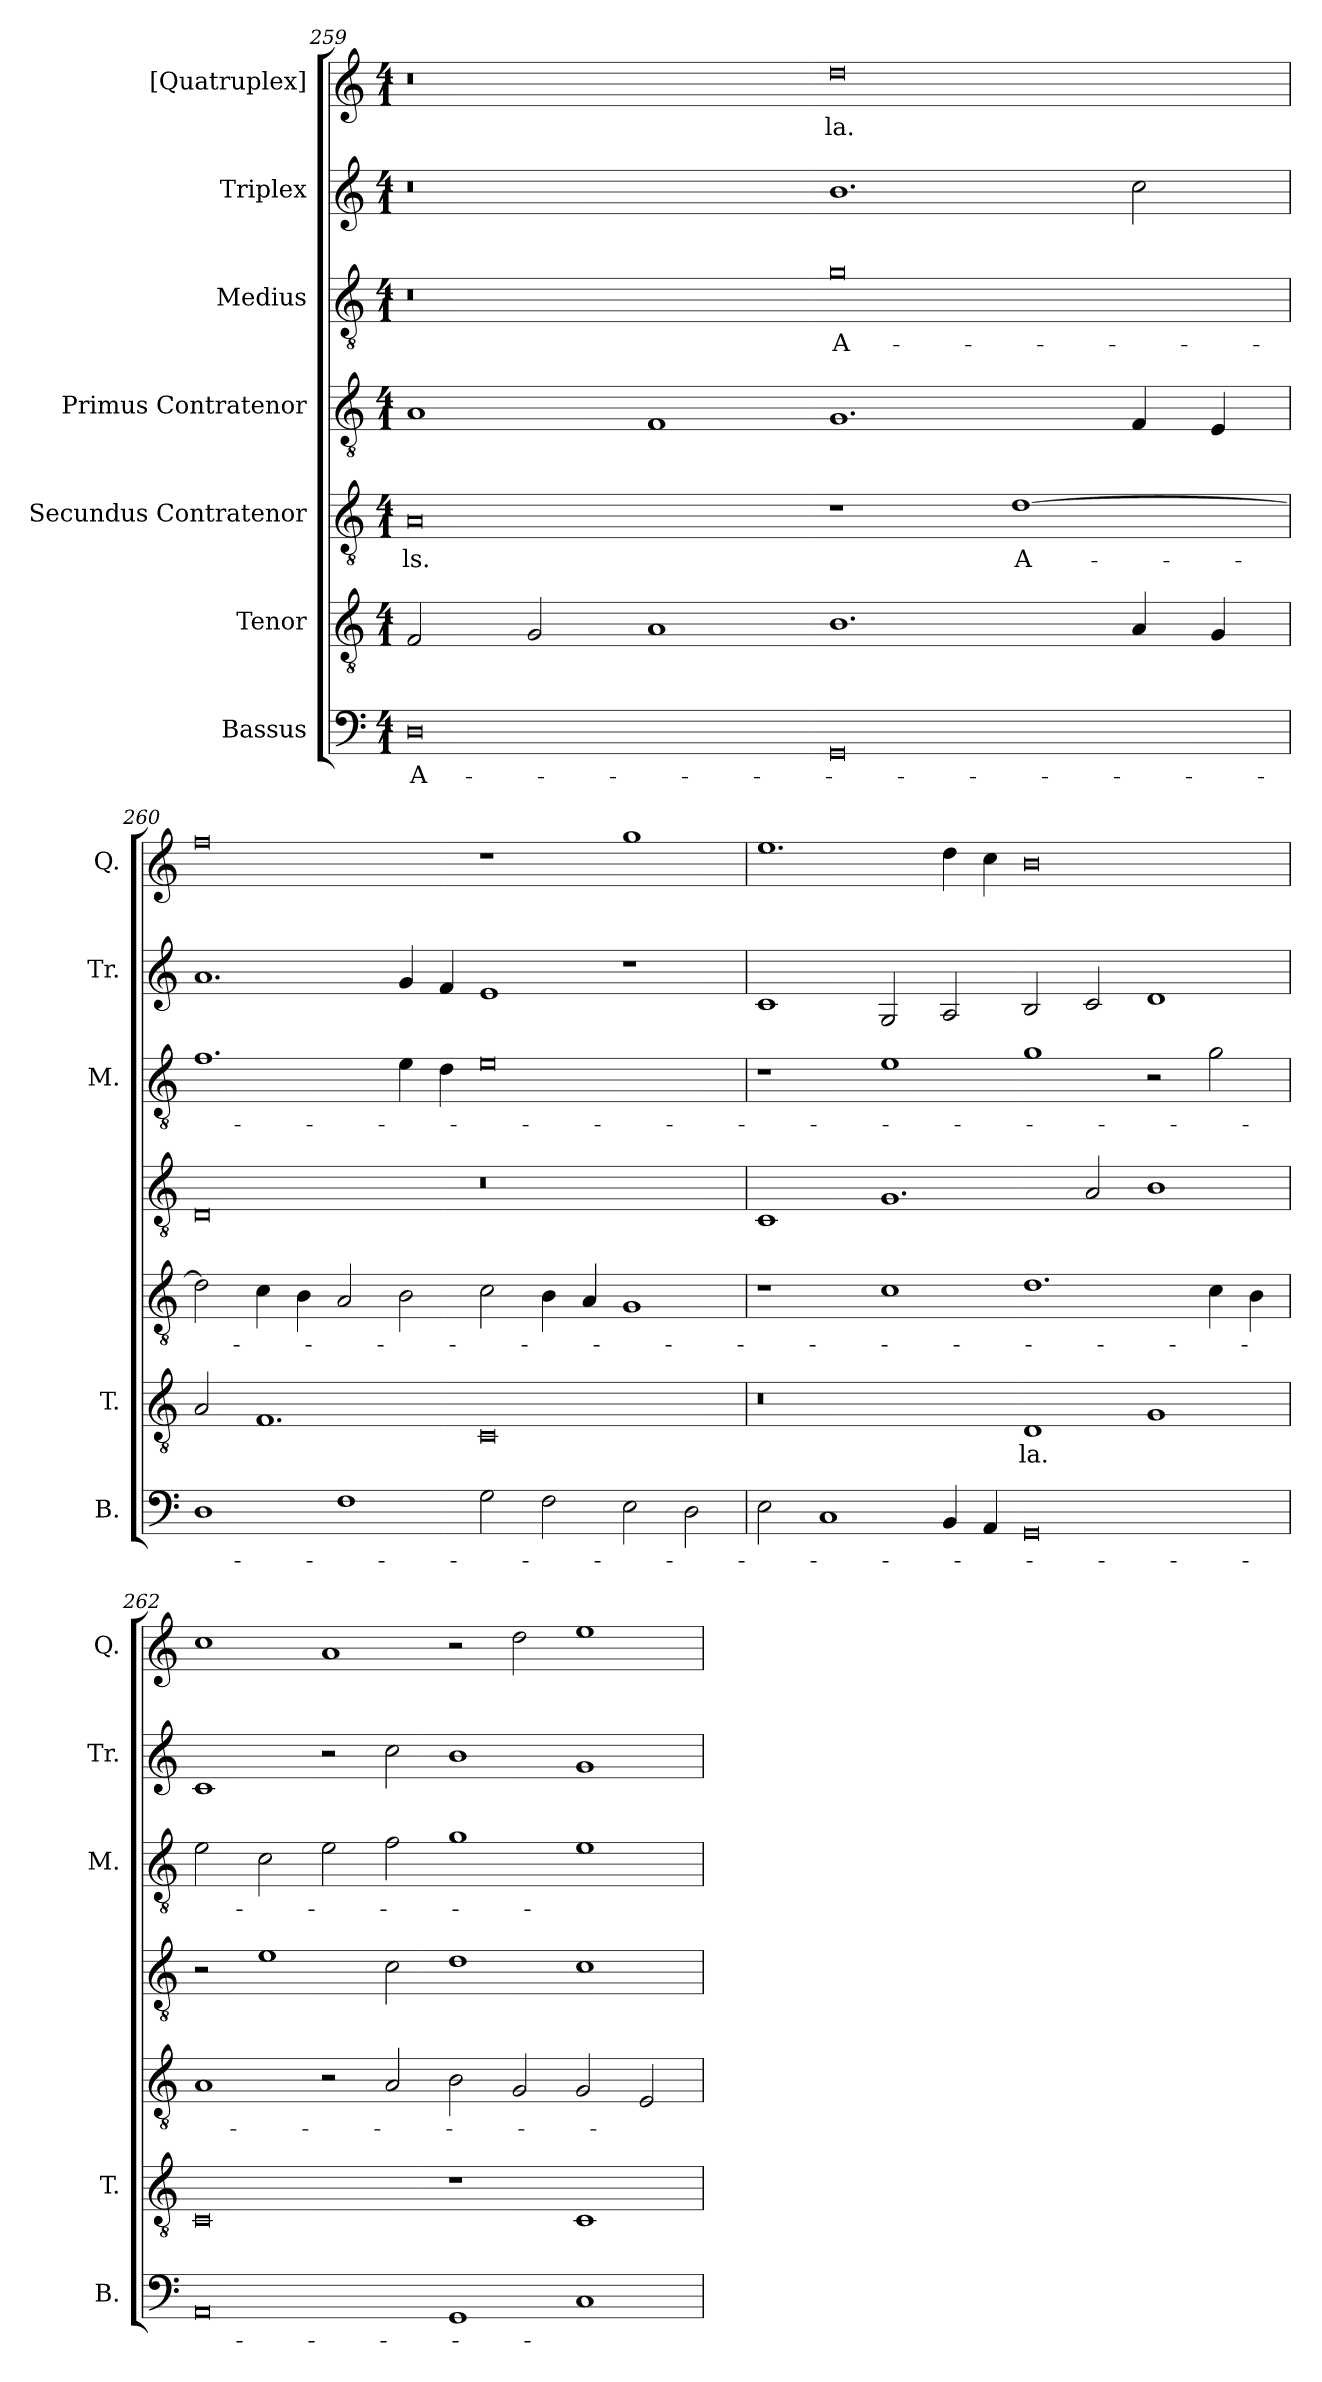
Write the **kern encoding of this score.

**kern	**text	**kern	**text	**kern	**text	**kern	**kern	**text	**kern	**kern	**text
*part7	*part7	*part6	*part6	*part5	*part5	*part4	*part3	*part3	*part2	*part1	*part1
*staff7	*staff7	*staff6	*staff6	*staff5	*staff5	*staff4	*staff3	*staff3	*staff2	*staff1	*staff1
*I"Bassus	*	*I"Tenor	*	*I"Secundus Contratenor	*	*I"Primus Contratenor	*I"Medius	*	*I"Triplex	*I"[Quatruplex]	*
*I'B.	*	*I'T.	*	*	*	*	*I'M.	*	*I'Tr.	*I'Q.	*
!!LO:LB:g=z
*clefF4	*	*clefGv2	*	*clefGv2	*	*clefGv2	*clefGv2	*	*clefG2	*clefG2	*
*	*	*ITrd7c12	*	*ITrd7c12	*	*ITrd7c12	*ITrd7c12	*	*	*	*
*k[]	*	*k[]	*	*k[]	*	*k[]	*k[]	*	*k[]	*k[]	*
*C:	*	*C:	*	*C:	*	*C:	*C:	*	*C:	*C:	*
*M4/1	*	*M4/1	*	*M4/1	*	*M4/1	*M4/1	*	*M4/1	*M4/1	*
=259	=259	=259	=259	=259	=259	=259	=259	=259	=259	=259	=259
!	!LO:LY:b:color=#000000	!	!	!	!	!	!	!	!	!	!
!	!	!	!	!	!LO:LY:b:color=#000000	!	!	!	!	!	!
0Di	A-	2FFi/	.	0AAi	-ls.	1AAi	0r	.	0r	0r	.
.	.	2GGi/	.	.	.	.	.	.	.	.	.
.	.	1AAi	.	.	.	1FFi	.	.	.	.	.
!	!	!	!	!	!	!	!	!LO:LY:b:color=#000000	!	!	!
!	!	!	!	!	!	!	!	!	!	!	!LO:LY:b:color=#000000
0GGi	.	1.BBi	.	1r	.	1.GGi	0Gi	A-	1.bi	0ddi	-la.
!	!	!	!	!	!LO:LY:b:color=#000000	!	!	!	!	!	!
.	.	.	.	[>1Di	A-	.	.	.	.	.	.
.	.	4AAi/	.	.	.	4FFi/	.	.	2cci\	.	.
.	.	4GGi/	.	.	.	4EEi/	.	.	.	.	.
=260`	=260`	=260`	=260`	=260`	=260`	=260`	=260`	=260`	=260`	=260`	=260`
1Di	.	2AAi/	.	2Di\]	.	0DDi	1.Fi	.	1.ai	0ffi	.
.	.	1.FFi	.	4Ci\	.	.	.	.	.	.	.
.	.	.	.	4BBi\	.	.	.	.	.	.	.
1Fi	.	.	.	2AAi/	.	.	.	.	.	.	.
.	.	.	.	2BBi\	.	.	4Ei\	.	4gi/	.	.
.	.	.	.	.	.	.	4Di\	.	4fi/	.	.
2Gi\	.	0CCi	.	2Ci\	.	0r	0Ei	.	1ei	1r	.
2Fi\	.	.	.	4BBi\	.	.	.	.	.	.	.
.	.	.	.	4AAi/	.	.	.	.	.	.	.
2Ei\	.	.	.	1GGi	.	.	.	.	1r	1ggi	.
2Di\	.	.	.	.	.	.	.	.	.	.	.
!!LO:PB:g=z
=261`	=261`	=261`	=261`	=261`	=261`	=261`	=261`	=261`	=261`	=261`	=261`
2Ei\	.	0r	.	1r	.	1CCi	1r	.	1ci	1.eei	.
1Ci	.	.	.	.	.	.	.	.	.	.	.
.	.	.	.	1Ci	.	1.GGi	1Ei	.	2Gi/	.	.
4BBi/	.	.	.	.	.	.	.	.	2Ai/	4ddi\	.
4AAi/	.	.	.	.	.	.	.	.	.	4cci\	.
!	!	!	!LO:LY:b:color=#000000	!	!	!	!	!	!	!	!
0GGi	.	1DDi	-la.	1.Di	.	.	1Gi	.	2Bi/	0bi	.
.	.	.	.	.	.	2AAi/	.	.	2ci/	.	.
.	.	1GGi	.	.	.	1BBi	2r	.	1di	.	.
.	.	.	.	4Ci\	.	.	2Gi\	.	.	.	.
.	.	.	.	4BBi\	.	.	.	.	.	.	.
=262`	=262`	=262`	=262`	=262`	=262`	=262`	=262`	=262`	=262`	=262`	=262`
0AAi	.	0CCi	.	1AAi	.	2r	2Ei\	.	1ci	1cci	.
.	.	.	.	.	.	1Ei	2Ci\	.	.	.	.
.	.	.	.	2r	.	.	2Ei\	.	2r	1ai	.
.	.	.	.	2AAi/	.	2Ci\	2Fi\	.	2cci\	.	.
1GGi	.	1r	.	2BBi\	.	1Di	1Gi	.	1bi	2r	.
.	.	.	.	2GGi/	.	.	.	.	.	2ddi\	.
1Ci	.	1CCi	.	2GGi/	.	1Ci	1Ei	.	1gi	1eei	.
.	.	.	.	2EEi/	.	.	.	.	.	.	.
=`	=`	=`	=`	=`	=`	=`	=`	=`	=`	=`	=`
*-	*-	*-	*-	*-	*-	*-	*-	*-	*-	*-	*-
